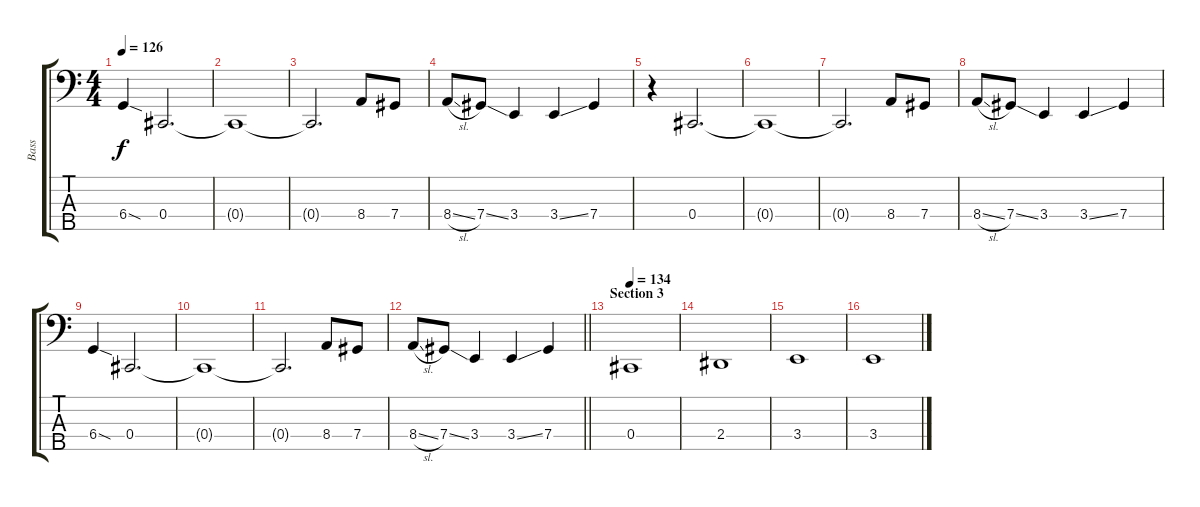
\track ("Bass" "Bass") {instrument electricbasspick}
\staff {score tabs}
\tuning (E2 B1 Gb1 Db1 Ab0) {hide}
\ts (4 4)
\tempo 126
\clef f4
\ks c
6.4{sod}.4{dy f} 0.4.2{d} |
0.4{t}.1 |
0.4{t}.2{d} 8.4.8 7.4.8 |
8.4{sl}.8 7.4{ss}.8 3.4.4 3.4{ss}.4 7.4.4 |
r.4 0.4.2{d} |
0.4{t}.1 |
0.4{t}.2{d} 8.4.8 7.4.8 |
8.4{sl}.8 7.4{ss}.8 3.4.4 3.4{ss}.4 7.4.4 |
6.4{sod}.4 0.4.2{d} |
0.4{t}.1 |
0.4{t}.2{d} 8.4.8 7.4.8 |
\barLineRight lightlight
8.4{sl}.8 7.4{ss}.8 3.4.4 3.4{ss}.4 7.4.4 |
\section ("" "Section 3")
\tempo 134
0.4.1 |
2.4.1 |
3.4.1 |
3.4.1
